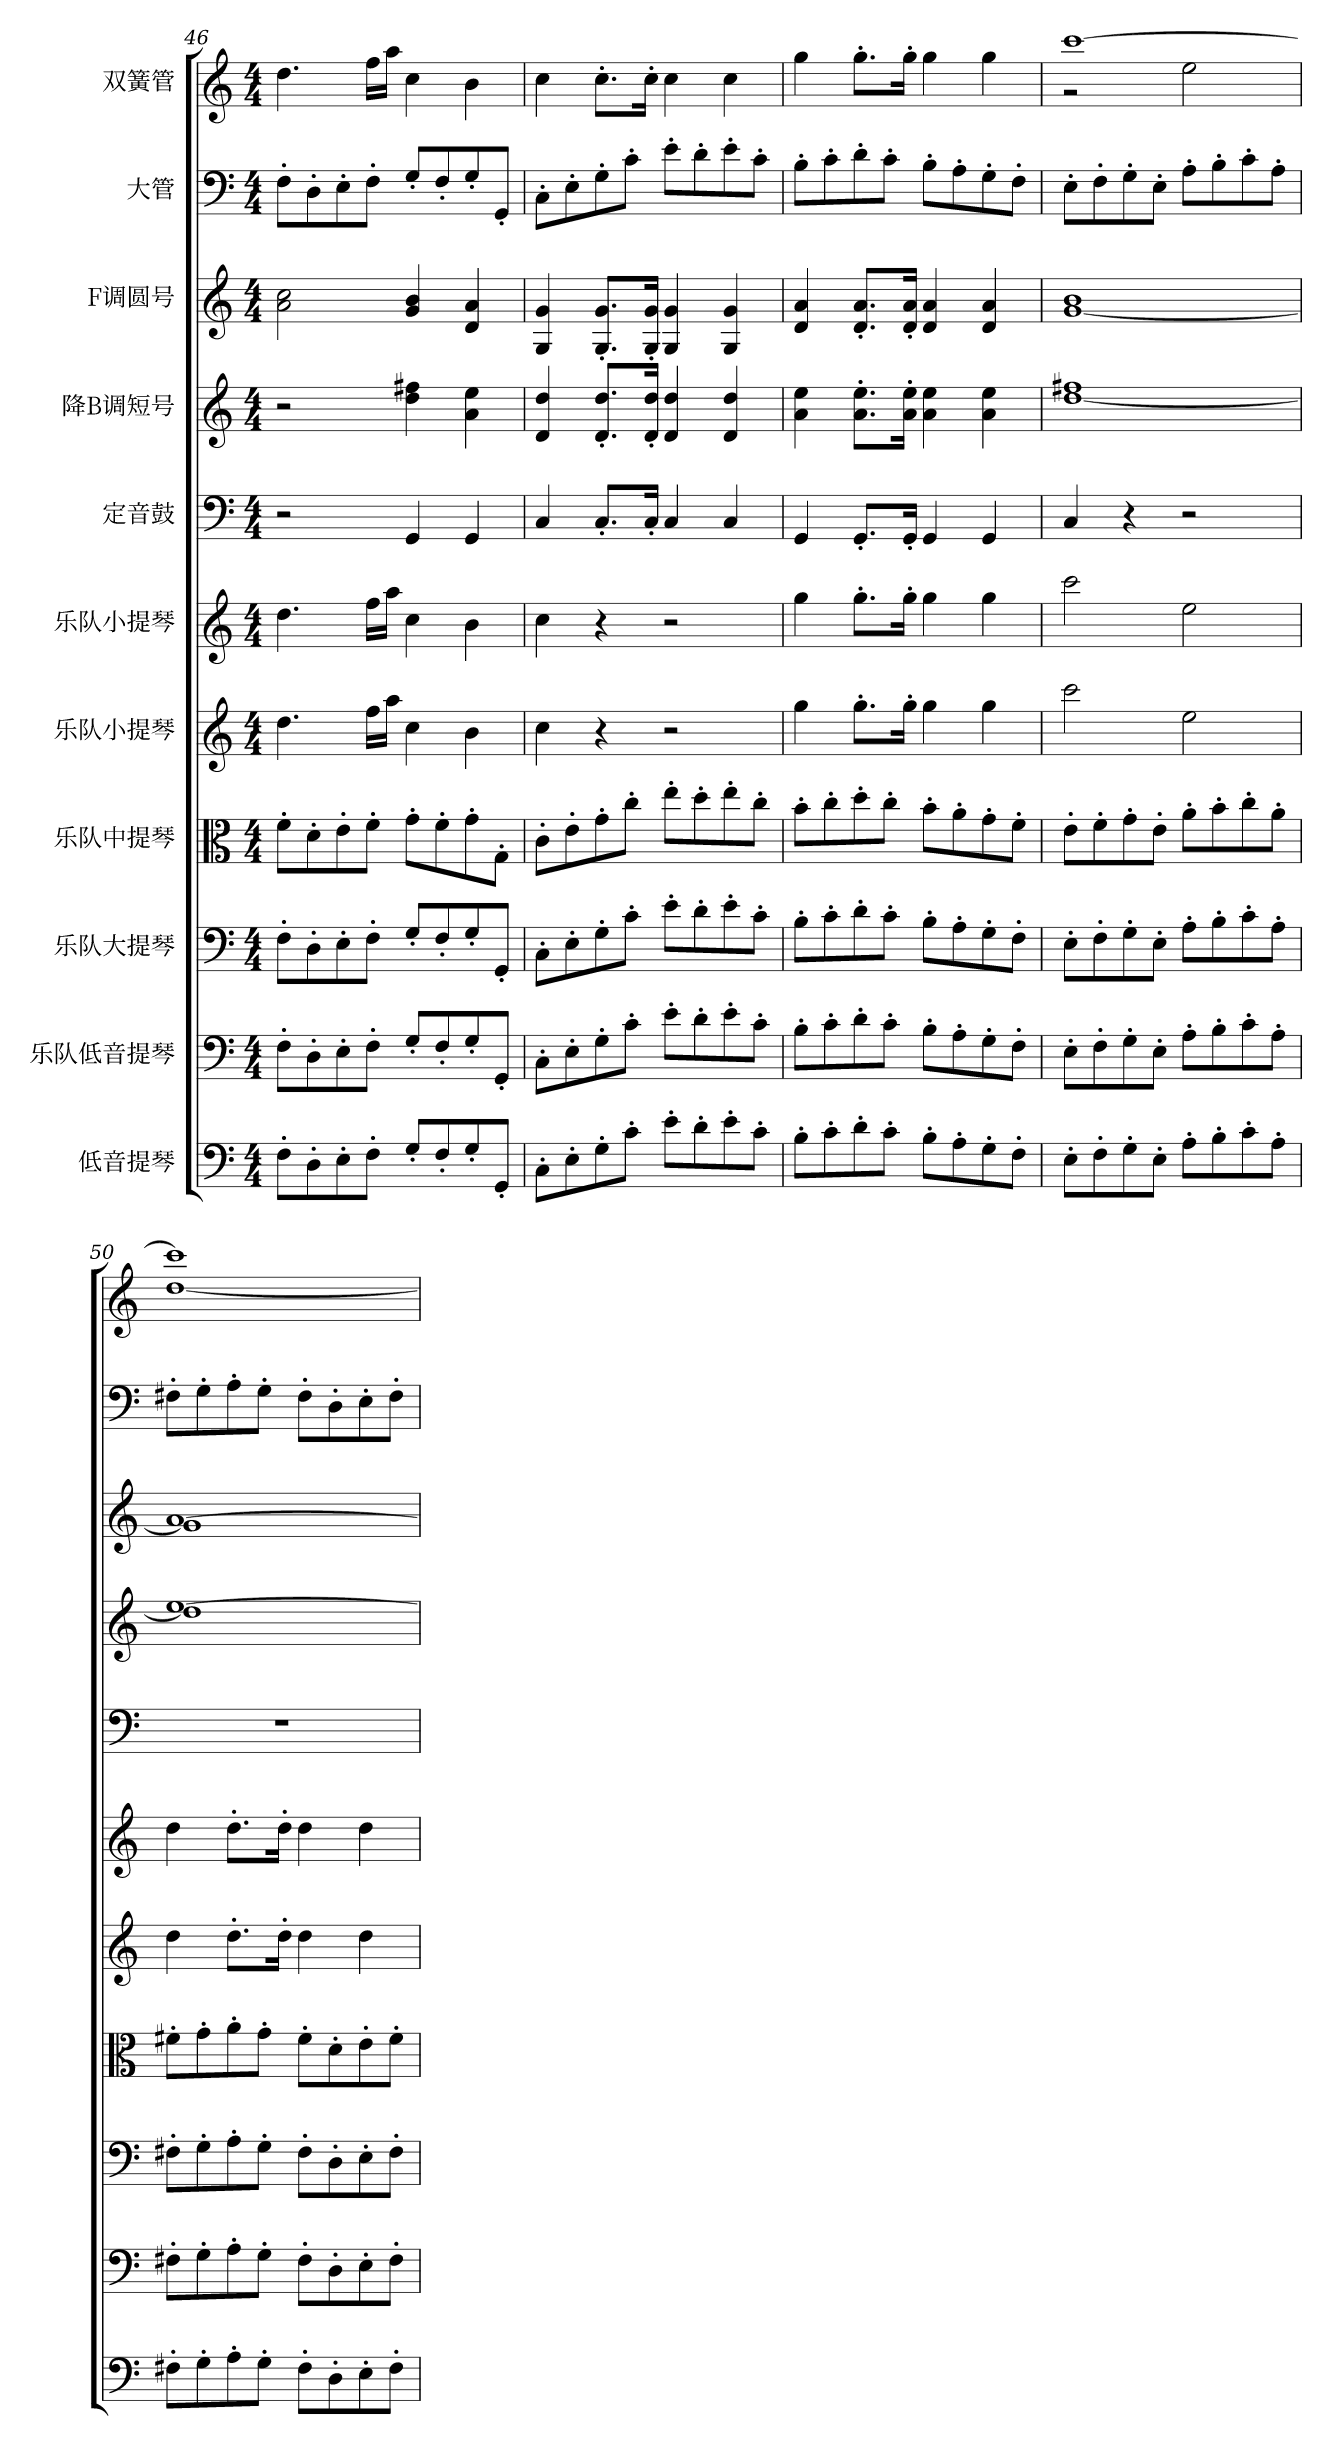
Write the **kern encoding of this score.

**kern	**kern	**kern	**kern	**kern	**kern	**kern	**kern	**kern	**kern	**kern
*part11	*part10	*part9	*part8	*part7	*part6	*part5	*part4	*part3	*part2	*part1
*staff11	*staff10	*staff9	*staff8	*staff7	*staff6	*staff5	*staff4	*staff3	*staff2	*staff1
*I"低音提琴	*I"乐队低音提琴	*I"乐队大提琴	*I"乐队中提琴	*I"乐队小提琴	*I"乐队小提琴	*I"定音鼓	*I"降B调短号	*I"F调圆号	*I"大管	*I"双簧管
*clefF4	*clefF4	*clefF4	*clefC3	*clefG2	*clefG2	*clefF4	*clefG2	*clefG2	*clefF4	*clefG2
*ITrd7c12	*ITrd7c12	*	*	*	*	*	*ITrd1c2	*ITrd4c7	*	*
*k[]	*k[]	*k[]	*k[]	*k[]	*k[]	*k[]	*k[b-e-]	*k[b-]	*k[]	*k[]
*M4/4	*M4/4	*M4/4	*M4/4	*M4/4	*M4/4	*M4/4	*M4/4	*M4/4	*M4/4	*M4/4
=46	=46	=46	=46	=46	=46	=46	=46	=46	=46	=46
8FF'\L	8FF'\L	8F'\L	8f'\L	4.dd\	4.dd\	2r	2r	2d\ 2f\	8F'\L	4.dd\
8DD'\	8DD'\	8D'\	8d'\	.	.	.	.	.	8D'\	.
8EE'\	8EE'\	8E'\	8e'\	.	.	.	.	.	8E'\	.
8FF'\J	8FF'\J	8F'\J	8f'\J	16ff\LL	16ff\LL	.	.	.	8F'\J	16ff\LL
.	.	.	.	16aa\JJ	16aa\JJ	.	.	.	.	16aa\JJ
8GG'/L	8GG'/L	8G'/L	8g'\L	4cc\	4cc\	4GG/	4cc\ 4een\	4c/ 4e/	8G'/L	4cc\
8FF'/	8FF'/	8F'/	8f'\	.	.	.	.	.	8F'/	.
8GG'/	8GG'/	8G'/	8g'\	4b\	4b\	4GG/	4g\ 4dd\	4G/ 4d/	8G'/	4b\
8GGG'/J	8GGG'/J	8GG'/J	8G'\J	.	.	.	.	.	8GG'/J	.
=47	=47	=47	=47	=47	=47	=47	=47	=47	=47	=47
8CC'\L	8CC'\L	8C'\L	8c'\L	4cc\	4cc\	4C/	4c/ 4cc/	4C/ 4c/	8C'\L	4cc\
8EE'\	8EE'\	8E'\	8e'\	.	.	.	.	.	8E'\	.
8GG'\	8GG'\	8G'\	8g'\	4r	4r	8.C'/L	8.c/' 8.cc/'L	8.C/' 8.c/'L	8G'\	8.cc'\L
8C'\J	8C'\J	8c'\J	8cc'\J	.	.	.	.	.	8c'\J	.
.	.	.	.	.	.	16C'/Jk	16c/' 16cc/'Jk	16C/' 16c/'Jk	.	16cc'\Jk
8E'\L	8E'\L	8e'\L	8ee'\L	2r	2r	4C/	4c/ 4cc/	4C/ 4c/	8e'\L	4cc\
8D'\	8D'\	8d'\	8dd'\	.	.	.	.	.	8d'\	.
8E'\	8E'\	8e'\	8ee'\	.	.	4C/	4c/ 4cc/	4C/ 4c/	8e'\	4cc\
8C'\J	8C'\J	8c'\J	8cc'\J	.	.	.	.	.	8c'\J	.
!!LO:PB:g=z
=48	=48	=48	=48	=48	=48	=48	=48	=48	=48	=48
8BB'\L	8BB'\L	8B'\L	8b'\L	4gg\	4gg\	4GG/	4g\ 4dd\	4G/ 4d/	8B'\L	4gg\
8C'\	8C'\	8c'\	8cc'\	.	.	.	.	.	8c'\	.
8D'\	8D'\	8d'\	8dd'\	8.gg'\L	8.gg'\L	8.GG'/L	8.g\' 8.dd\'L	8.G/' 8.d/'L	8d'\	8.gg'\L
8C'\J	8C'\J	8c'\J	8cc'\J	.	.	.	.	.	8c'\J	.
.	.	.	.	16gg'\Jk	16gg'\Jk	16GG'/Jk	16g\' 16dd\'Jk	16G/' 16d/'Jk	.	16gg'\Jk
8BB'\L	8BB'\L	8B'\L	8b'\L	4gg\	4gg\	4GG/	4g\ 4dd\	4G/ 4d/	8B'\L	4gg\
8AA'\	8AA'\	8A'\	8a'\	.	.	.	.	.	8A'\	.
8GG'\	8GG'\	8G'\	8g'\	4gg\	4gg\	4GG/	4g\ 4dd\	4G/ 4d/	8G'\	4gg\
8FF'\J	8FF'\J	8F'\J	8f'\J	.	.	.	.	.	8F'\J	.
=49	=49	=49	=49	=49	=49	=49	=49	=49	=49	=49
*	*	*	*	*	*	*	*^	*^	*	*^
8EE'\L	8EE'\L	8E'\L	8e'\L	2ccc\	2ccc\	4C/	1een	[1cc	1e	[1c	8E'\L	[1ccc	2r
8FF'\	8FF'\	8F'\	8f'\	.	.	.	.	.	.	.	8F'\	.	.
8GG'\	8GG'\	8G'\	8g'\	.	.	4r	.	.	.	.	8G'\	.	.
8EE'\J	8EE'\J	8E'\J	8e'\J	.	.	.	.	.	.	.	8E'\J	.	.
8AA'\L	8AA'\L	8A'\L	8a'\L	2ee\	2ee\	2r	.	.	.	.	8A'\L	.	2ee\
8BB'\	8BB'\	8B'\	8b'\	.	.	.	.	.	.	.	8B'\	.	.
8C'\	8C'\	8c'\	8cc'\	.	.	.	.	.	.	.	8c'\	.	.
8AA'\J	8AA'\J	8A'\J	8a'\J	.	.	.	.	.	.	.	8A'\J	.	.
=50	=50	=50	=50	=50	=50	=50	=50	=50	=50	=50	=50	=50	=50
8FF#X'\L	8FF#X'\L	8F#X'\L	8f#X'\L	4dd\	4dd\	1r	[1dd	1cc]	[1d	1c]	8F#X'\L	1ccc]	[1dd
8GG'\	8GG'\	8G'\	8g'\	.	.	.	.	.	.	.	8G'\	.	.
8AA'\	8AA'\	8A'\	8a'\	8.dd'\L	8.dd'\L	.	.	.	.	.	8A'\	.	.
8GG'\J	8GG'\J	8G'\J	8g'\J	.	.	.	.	.	.	.	8G'\J	.	.
.	.	.	.	16dd'\Jk	16dd'\Jk	.	.	.	.	.	.	.	.
8FF#'\L	8FF#'\L	8F#'\L	8f#'\L	4dd\	4dd\	.	.	.	.	.	8F#'\L	.	.
8DD'\	8DD'\	8D'\	8d'\	.	.	.	.	.	.	.	8D'\	.	.
8EE'\	8EE'\	8E'\	8e'\	4dd\	4dd\	.	.	.	.	.	8E'\	.	.
8FF#'\J	8FF#'\J	8F#'\J	8f#'\J	.	.	.	.	.	.	.	8F#'\J	.	.
*	*	*	*	*	*	*	*v	*v	*	*	*	*v	*v
*	*	*	*	*	*	*	*	*v	*v	*	*
=	=	=	=	=	=	=	=	=	=	=
*-	*-	*-	*-	*-	*-	*-	*-	*-	*-	*-
